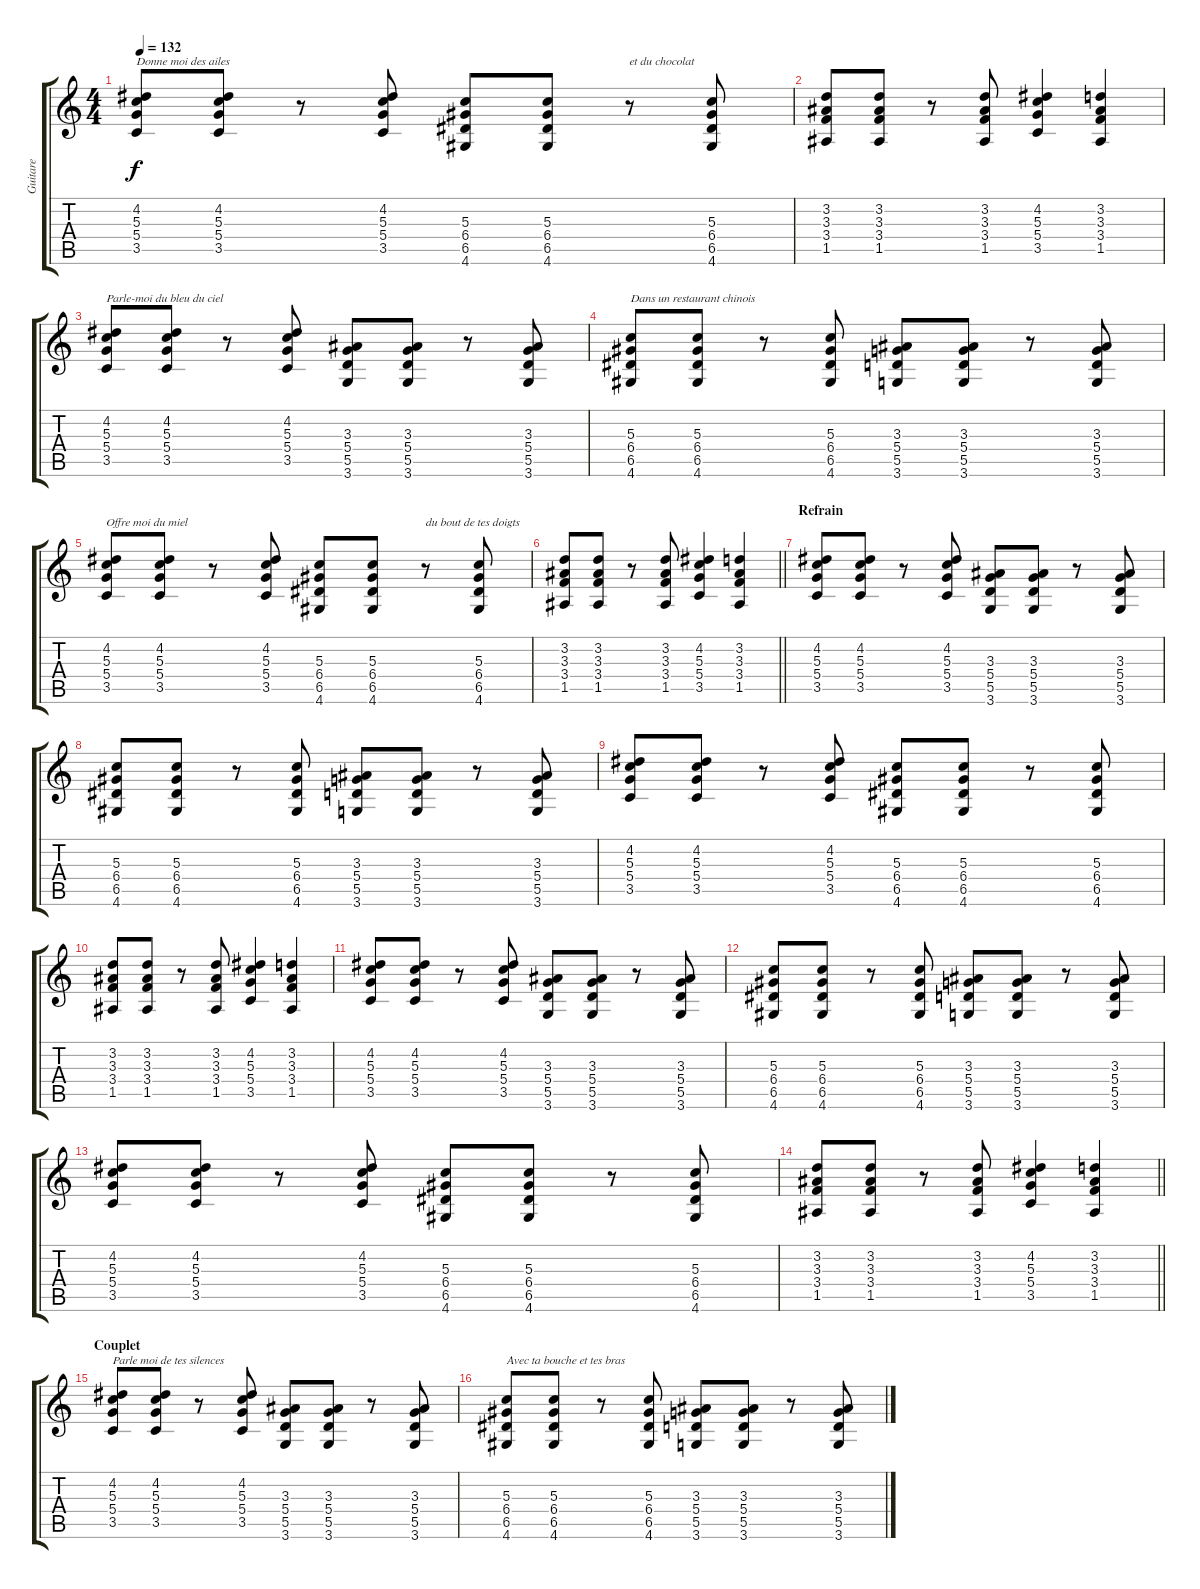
\track ("Guitare" "Guitare") {instrument acousticguitarnylon}
\staff {score tabs}
\tuning (E4 B3 G3 D3 A2 E2) {hide}
\ts (4 4)
\tempo 132
\clef g2
\ks c
(4.2 5.3 5.4 3.5).8{txt "Donne moi des ailes" dy f} (4.2 5.3 5.4 3.5).8 r.8 (4.2 5.3 5.4 3.5).8 (5.3 6.4 6.5 4.6).8 (5.3 6.4 6.5 4.6).8 r.8{txt "et du chocolat"} (5.3 6.4 6.5 4.6).8 |
(3.2 3.3 3.4 1.5).8 (3.2 3.3 3.4 1.5).8 r.8 (3.2 3.3 3.4 1.5).8 (4.2 5.3 5.4 3.5).4 (3.2 3.3 3.4 1.5).4 |
(4.2 5.3 5.4 3.5).8{txt "Parle-moi du bleu du ciel"} (4.2 5.3 5.4 3.5).8 r.8 (4.2 5.3 5.4 3.5).8 (3.3 5.4 5.5 3.6).8 (3.3 5.4 5.5 3.6).8 r.8 (3.3 5.4 5.5 3.6).8 |
(5.3 6.4 6.5 4.6).8{txt "Dans un restaurant chinois"} (5.3 6.4 6.5 4.6).8 r.8 (5.3 6.4 6.5 4.6).8 (3.3 5.4 5.5 3.6).8 (3.3 5.4 5.5 3.6).8 r.8 (3.3 5.4 5.5 3.6).8 |
(4.2 5.3 5.4 3.5).8{txt "Offre moi du miel "} (4.2 5.3 5.4 3.5).8 r.8 (4.2 5.3 5.4 3.5).8 (5.3 6.4 6.5 4.6).8 (5.3 6.4 6.5 4.6).8 r.8{txt "du bout de tes doigts"} (5.3 6.4 6.5 4.6).8 |
\barLineRight lightlight
(3.2 3.3 3.4 1.5).8 (3.2 3.3 3.4 1.5).8 r.8 (3.2 3.3 3.4 1.5).8 (4.2 5.3 5.4 3.5).4 (3.2 3.3 3.4 1.5).4 |
\section ("" "Refrain")
(4.2 5.3 5.4 3.5).8 (4.2 5.3 5.4 3.5).8 r.8 (4.2 5.3 5.4 3.5).8 (3.3 5.4 5.5 3.6).8 (3.3 5.4 5.5 3.6).8 r.8 (3.3 5.4 5.5 3.6).8 |
(5.3 6.4 6.5 4.6).8 (5.3 6.4 6.5 4.6).8 r.8 (5.3 6.4 6.5 4.6).8 (3.3 5.4 5.5 3.6).8 (3.3 5.4 5.5 3.6).8 r.8 (3.3 5.4 5.5 3.6).8 |
(4.2 5.3 5.4 3.5).8 (4.2 5.3 5.4 3.5).8 r.8 (4.2 5.3 5.4 3.5).8 (5.3 6.4 6.5 4.6).8 (5.3 6.4 6.5 4.6).8 r.8 (5.3 6.4 6.5 4.6).8 |
(3.2 3.3 3.4 1.5).8 (3.2 3.3 3.4 1.5).8 r.8 (3.2 3.3 3.4 1.5).8 (4.2 5.3 5.4 3.5).4 (3.2 3.3 3.4 1.5).4 |
(4.2 5.3 5.4 3.5).8 (4.2 5.3 5.4 3.5).8 r.8 (4.2 5.3 5.4 3.5).8 (3.3 5.4 5.5 3.6).8 (3.3 5.4 5.5 3.6).8 r.8 (3.3 5.4 5.5 3.6).8 |
(5.3 6.4 6.5 4.6).8 (5.3 6.4 6.5 4.6).8 r.8 (5.3 6.4 6.5 4.6).8 (3.3 5.4 5.5 3.6).8 (3.3 5.4 5.5 3.6).8 r.8 (3.3 5.4 5.5 3.6).8 |
(4.2 5.3 5.4 3.5).8 (4.2 5.3 5.4 3.5).8 r.8 (4.2 5.3 5.4 3.5).8 (5.3 6.4 6.5 4.6).8 (5.3 6.4 6.5 4.6).8 r.8 (5.3 6.4 6.5 4.6).8 |
\barLineRight lightlight
(3.2 3.3 3.4 1.5).8 (3.2 3.3 3.4 1.5).8 r.8 (3.2 3.3 3.4 1.5).8 (4.2 5.3 5.4 3.5).4 (3.2 3.3 3.4 1.5).4 |
\section ("" "Couplet")
(4.2 5.3 5.4 3.5).8{txt "Parle moi de tes silences"} (4.2 5.3 5.4 3.5).8 r.8 (4.2 5.3 5.4 3.5).8 (3.3 5.4 5.5 3.6).8 (3.3 5.4 5.5 3.6).8 r.8 (3.3 5.4 5.5 3.6).8 |
(5.3 6.4 6.5 4.6).8{txt "Avec ta bouche et tes bras"} (5.3 6.4 6.5 4.6).8 r.8 (5.3 6.4 6.5 4.6).8 (3.3 5.4 5.5 3.6).8 (3.3 5.4 5.5 3.6).8 r.8 (3.3 5.4 5.5 3.6).8
